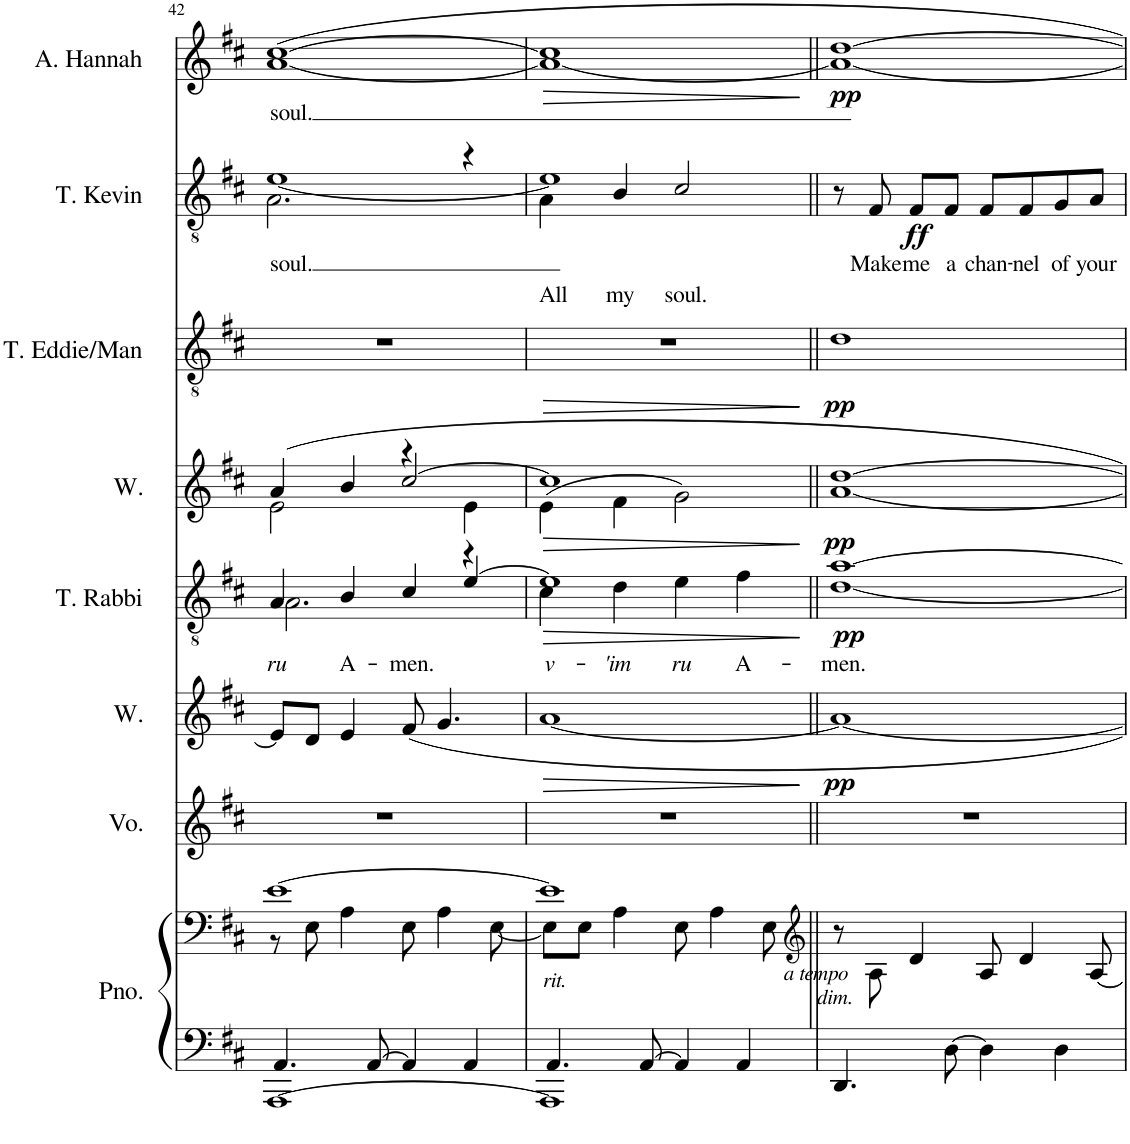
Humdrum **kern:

**kern	**kern	**kern	**kern	**dynam	**kern	**text	**dynam	**kern	**dynam	**kern	**dynam	**kern	**text	**dynam	**kern	**text	**dynam
*part8	*part8	*part7	*part6	*part6	*part5	*part5	*part5	*part4	*part4	*part3	*part3	*part2	*part2	*part2	*part1	*part1	*part1
*staff9	*staff8	*staff7	*staff6	*staff6	*staff5	*staff5	*staff5	*staff4	*staff4	*staff3	*staff3	*staff2	*staff2	*staff2	*staff1	*staff1	*staff1
*I"Piano	*	*I"Voice	*I"Women	*	*I"Tenor	*	*	*I"Women	*	*I"Tenor	*	*I"Tenor	*	*	*I"Alto	*	*
*I'Pno.	*	*I'Vo.	*I'W.	*	*	*	*	*I'W.	*	*	*	*	*	*	*	*	*
!!LO:PB:g=z
*clefF4	*clefF4	*clefG2	*clefG2	*	*clefGv2	*	*	*clefG2	*	*clefGv2	*	*clefGv2	*	*	*clefG2	*	*
*k[f#c#]	*k[f#c#]	*k[f#c#]	*k[f#c#]	*	*k[f#c#]	*	*	*k[f#c#]	*	*k[f#c#]	*	*k[f#c#]	*	*	*k[f#c#]	*	*
*M4/4	*M4/4	*M4/4	*M4/4	*	*M4/4	*	*	*M4/4	*	*M4/4	*	*M4/4	*	*	*M4/4	*	*
=42	=42	=42	=42	=42	=42	=42	=42	=42	=42	=42	=42	=42	=42	=42	=42	=42	=42
*^	*^	*	*	*	*	*	*	*	*	*	*	*	*	*	*	*	*
!	!	!	!	!	!	!	!	!LO:LY:b	!	!	!	!	!	!	!LO:LY:b	!	!	!LO:LY:b	!
*	*	*	*	*	*	*	*^	*	*	*^	*	*	*	*^	*	*	*	*	*
[1AAA	4.AA/	[1e	8r	1r	8e/L]	.	4A/	2.A\	ru	.	4a/	2e\	.	1r	.	2.A\	[1e	soul.	.	[1a [1cc#	soul.	.
.	.	.	8E\	.	8d/J	.	.	.	.	.	.	.	.	.	.	.	.	.	.	.	.	.
!	!	!	!	!	!	!	!	!	!LO:LY:b	!	!	!	!	!	!	!	!	!	!	!	!	!
.	.	.	4A\	.	4e/	.	4B/	.	A-	.	4b/	.	.	.	.	.	.	.	.	.	.	.
.	[8AA/	.	.	.	.	.	.	.	.	.	.	.	.	.	.	.	.	.	.	.	.	.
!	!	!	!	!	!	!	!	!	!LO:LY:b	!	!	!	!	!	!	!	!	!	!	!	!	!
.	4AA/]	.	8E\	.	8f#/	.	4c#/	.	-men.	.	4r	[2cc#/	.	.	.	.	.	.	.	.	.	.
.	.	.	4A\	.	4.g/	.	.	.	.	.	.	.	.	.	.	.	.	.	.	.	.	.
.	4AA/	.	.	.	.	.	4r	[4e/	.	.	4e\	.	.	.	.	4r	.	.	.	.	.	.
.	.	.	[8E\	.	.	.	.	.	.	.	.	.	.	.	.	.	.	.	.	.	.	.
=43	=43	=43	=43	=43	=43	=43	=43	=43	=43	=43	=43	=43	=43	=43	=43	=43	=43	=43	=43	=43	=43	=43
!LO:TX:a:i:t=rit.	!	!	!	!	!	!	!	!	!	!	!	!	!	!	!	!	!	!	!	!	!	!
!	!	!	!	!	!	!LO:HP:b	!	!	!LO:LY:b	!LO:HP:b	!	!	!LO:HP:b	!	!LO:HP:b	!	!	!LO:LY:b	!	!	!	!LO:HP:b
1AAA]	4.AA/	1e]	8E\L]	1r	[1a	>	4c#\	1e]	v-	>	(4e\	1cc#]	>	1r	>	4A\	1e]	All	.	1a_ 1cc#]	.	>
.	.	.	8E\J	.	.	.	.	.	.	.	.	.	.	.	.	.	.	.	.	.	.	.
!	!	!	!	!	!	!	!	!	!LO:LY:b	!	!	!	!	!	!	!	!	!LO:LY:b	!	!	!	!
.	.	.	4A\	.	.	.	4d\	.	-'im	.	4f#\	.	.	.	.	4B/	.	my	.	.	.	.
.	[8AA/	.	.	.	.	.	.	.	.	.	.	.	.	.	.	.	.	.	.	.	.	.
!	!	!	!	!	!	!	!	!	!LO:LY:b	!	!	!	!	!	!	!	!	!LO:LY:b	!	!	!	!
.	4AA/]	.	8E\	.	.	.	4e\	.	ru	.	2g\)	.	.	.	.	2c#/	.	soul.	.	.	.	.
.	.	.	4A\	.	.	.	.	.	.	.	.	.	.	.	.	.	.	.	.	.	.	.
!	!	!	!	!	!	!	!	!	!LO:LY:b	!	!	!	!	!	!	!	!	!	!	!	!	!
.	4AA/	.	.	.	.	.	4f#\	.	A-	.	.	.	.	.	.	.	.	.	.	.	.	.
.	.	.	8E\	.	.	.	.	.	.	.	.	.	.	.	.	.	.	.	.	.	.	.
*v	*v	*	*	*	*	*	*v	*v	*	*	*v	*v	*	*	*	*v	*v	*	*	*	*	*
*	*v	*v	*	*	*	*	*	*	*	*	*	*	*	*	*	*	*	*
.	.	.	.	]	.	.	]	.	]	.	]	.	.	.	.	.	]
=44||	=44||	=44||	=44||	=44||	=44||	=44||	=44||	=44||	=44||	=44||	=44||	=44||	=44||	=44||	=44||	=44||	=44||
*	*clefG2	*	*	*	*	*	*	*	*	*	*	*	*	*	*	*	*
!	!LO:TX:b:i:t=a tempo	!	!	!	!	!	!	!	!	!	!	!	!	!	!	!	!
!LO:TX:a:i:t=dim.	!	!	!	!	!	!	!	!	!	!	!	!	!	!	!	!	!
!	!	!	!	!LO:DY:b	!	!LO:LY:b	!LO:DY:b	!	!LO:DY:b	!	!LO:DY:b	!	!	!	!	!	!LO:DY:b
4.DD/	8r	1r	1a_	pp	[1d [1a	-men.	pp	[1a [1dd	pp	1d	pp	8r	.	.	1a_ [1dd	.	pp
!	!	!	!	!	!	!	!	!	!	!	!	!	!LO:LY:b	!	!	!	!
.	8A\	.	.	.	.	.	.	.	.	.	.	8F#/	Make	.	.	.	.
!	!	!	!	!	!	!	!	!	!	!	!	!	!LO:LY:b	!LO:DY:b	!	!	!
.	4d/	.	.	.	.	.	.	.	.	.	.	8F#/L	me	ff	.	.	.
!	!	!	!	!	!	!	!	!	!	!	!	!	!LO:LY:b	!	!	!	!
[8D\	.	.	.	.	.	.	.	.	.	.	.	8F#/J	a	.	.	.	.
!	!	!	!	!	!	!	!	!	!	!	!	!	!LO:LY:b	!	!	!	!
4D\]	8A/	.	.	.	.	.	.	.	.	.	.	8F#/L	chan-	.	.	.	.
!	!	!	!	!	!	!	!	!	!	!	!	!	!LO:LY:b	!	!	!	!
.	4d/	.	.	.	.	.	.	.	.	.	.	8F#/	-nel	.	.	.	.
!	!	!	!	!	!	!	!	!	!	!	!	!	!LO:LY:b	!	!	!	!
4D\	.	.	.	.	.	.	.	.	.	.	.	8G/	of	.	.	.	.
!	!	!	!	!	!	!	!	!	!	!	!	!	!LO:LY:b	!	!	!	!
.	[8A/	.	.	.	.	.	.	.	.	.	.	8A/J	your	.	.	.	.
=	=	=	=	=	=	=	=	=	=	=	=	=	=	=	=	=	=
*-	*-	*-	*-	*-	*-	*-	*-	*-	*-	*-	*-	*-	*-	*-	*-	*-	*-
